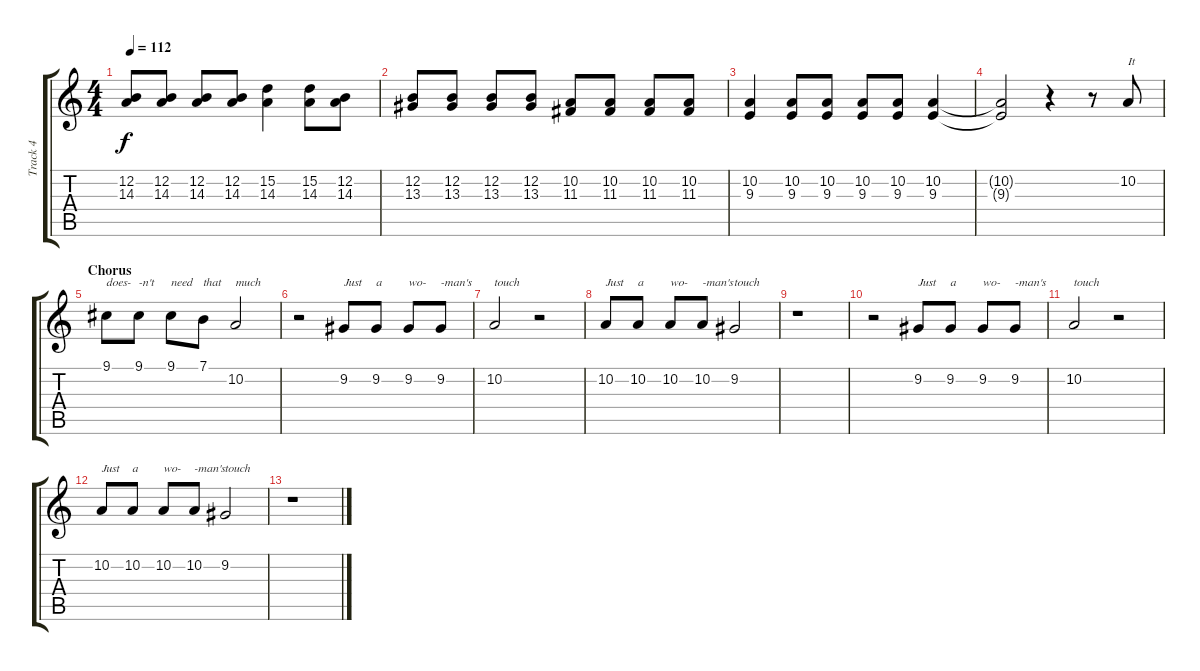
\track ("Track 4" "Track 4") {instrument steeldrums}
\staff {score tabs}
\tuning (E4 B3 G3 D3 A2 E2) {hide}
\ts (4 4)
\tempo 112
\clef g2
\ks c
(12.2 14.3).8{dy f} (12.2 14.3).8 (12.2 14.3).8 (12.2 14.3).8 (15.2 14.3).4 (15.2 14.3).8 (12.2 14.3).8 |
(12.2 13.3).8 (12.2 13.3).8 (12.2 13.3).8 (12.2 13.3).8 (10.2 11.3).8 (10.2 11.3).8 (10.2 11.3).8 (10.2 11.3).8 |
(10.2 9.3).4 (10.2 9.3).8 (10.2 9.3).8 (10.2 9.3).8 (10.2 9.3).8 (10.2 9.3).4 |
(10.2{t} 9.3{t}).2 r.4 r.8 10.2.8{txt "It"} |
\section ("" "Chorus")
9.1.8{txt "does-"} 9.1.8{txt "-n't"} 9.1.8{txt "need"} 7.1.8{txt "that"} 10.2.2{txt "much"} |
r.2 9.2.8{txt "Just"} 9.2.8{txt "a"} 9.2.8{txt "wo-"} 9.2.8{txt "-man's"} |
10.2.2{txt "touch"} r.2 |
10.2.8{txt "Just"} 10.2.8{txt "a"} 10.2.8{txt "wo-"} 10.2.8{txt "-man's"} 9.2.2{txt "touch"} |
r.1 |
r.2 9.2.8{txt "Just"} 9.2.8{txt "a"} 9.2.8{txt "wo-"} 9.2.8{txt "-man's"} |
10.2.2{txt "touch"} r.2 |
10.2.8{txt "Just"} 10.2.8{txt "a"} 10.2.8{txt "wo-"} 10.2.8{txt "-man's"} 9.2.2{txt "touch"} |
r.1
